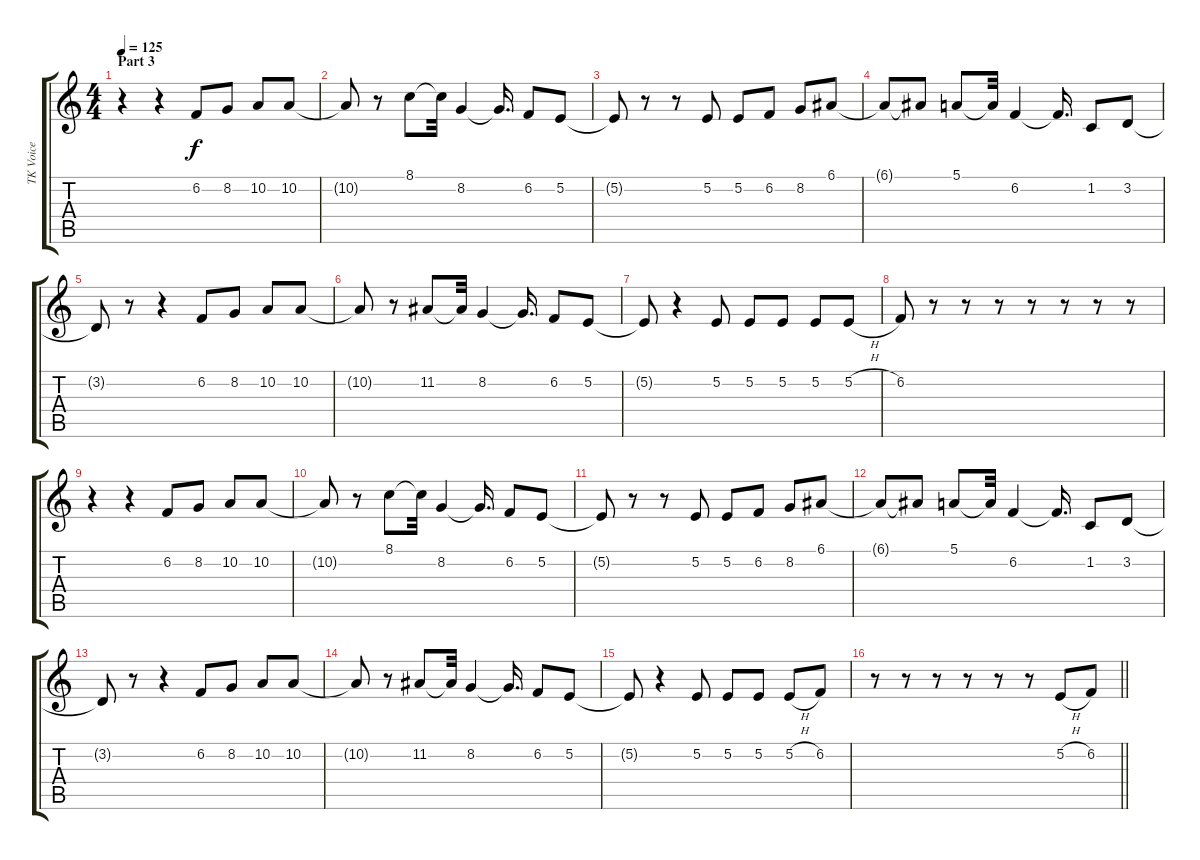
\track ("TK Voice" "TK Voice") {instrument synthvoice}
\staff {score tabs}
\tuning (E4 B3 G3 D3 A2 E2) {hide}
\ts (4 4)
\section ("" "Part 3")
\tempo 125
\clef g2
\ks c
r.4{dy f} r.4 6.2.8 8.2.8 10.2.8 10.2.8 |
10.2{t}.8 r.8 8.1.8 8.1{t}.32 8.2.4 8.2{t}.16{d} 6.2.8 5.2.8 |
5.2{t}.8 r.8 r.8 5.2.8 5.2.8 6.2.8 8.2.8 6.1.8 |
6.1{t}.8 6.1{t}.8 5.1.8 5.1{t}.32 6.2.4 6.2{t}.16{d} 1.2.8 3.2.8 |
3.2{t}.8 r.8 r.4 6.2.8 8.2.8 10.2.8 10.2.8 |
10.2{t}.8 r.8 11.2.8 11.2{t}.32 8.2.4 8.2{t}.16{d} 6.2.8 5.2.8 |
5.2{t}.8 r.4 5.2.8 5.2.8 5.2.8 5.2.8 5.2{h}.8 |
6.2.8 r.8 r.8 r.8 r.8 r.8 r.8 r.8 |
r.4 r.4 6.2.8 8.2.8 10.2.8 10.2.8 |
10.2{t}.8 r.8 8.1.8 8.1{t}.32 8.2.4 8.2{t}.16{d} 6.2.8 5.2.8 |
5.2{t}.8 r.8 r.8 5.2.8 5.2.8 6.2.8 8.2.8 6.1.8 |
6.1{t}.8 6.1{t}.8 5.1.8 5.1{t}.32 6.2.4 6.2{t}.16{d} 1.2.8 3.2.8 |
3.2{t}.8 r.8 r.4 6.2.8 8.2.8 10.2.8 10.2.8 |
10.2{t}.8 r.8 11.2.8 11.2{t}.32 8.2.4 8.2{t}.16{d} 6.2.8 5.2.8 |
5.2{t}.8 r.4 5.2.8 5.2.8 5.2.8 5.2{h}.8 6.2.8 |
\barLineRight lightlight
r.8 r.8 r.8 r.8 r.8 r.8 5.2{h}.8 6.2.8
